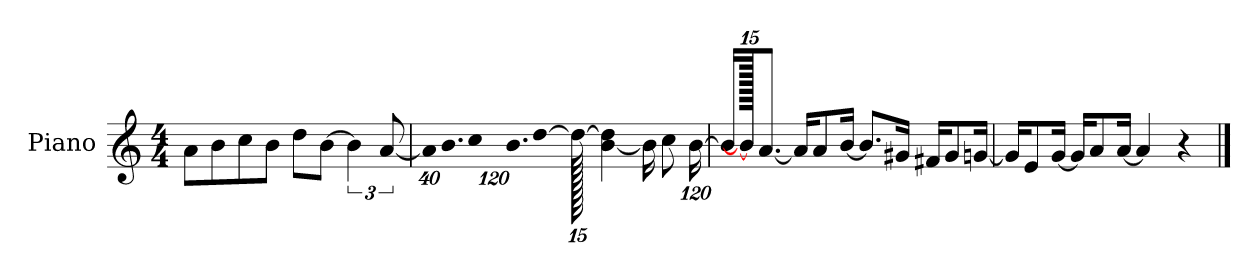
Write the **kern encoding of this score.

**kern
*part1
*staff1
*I"Piano
*I'P-no
*clefG2
*k[]
*M4/4
*MM90
=1
8a\L
8b\
8cc\
8b\J
8dd\L
[8b\J
6b\]
[12a/
=2
*Xbrackettup
!LO:N:vis=32
640%23a\KLL]
!LO:N:vis=16.
960%103b\J
!LO:N:vis=8
960%137cc\
!LO:N:vis=16.
960%103b\L
[384%41dd\J
1920dd\_
[4b\ 4dd\]
16b\KL]
8cc\
[1920%119b\Jk
=3
16b/KL]
1920b\_
[8.a/J
16a/KL]
8a/
[16b/Jk
8.b/L]
16g#X/Jk
16f#X/KL
8g#/
[16gn/Jk
=4
16g/KL]
8e/
[16g/Jk
16g/KL]
8a/
[16a/Jk
4a/]
4r
==
*-
